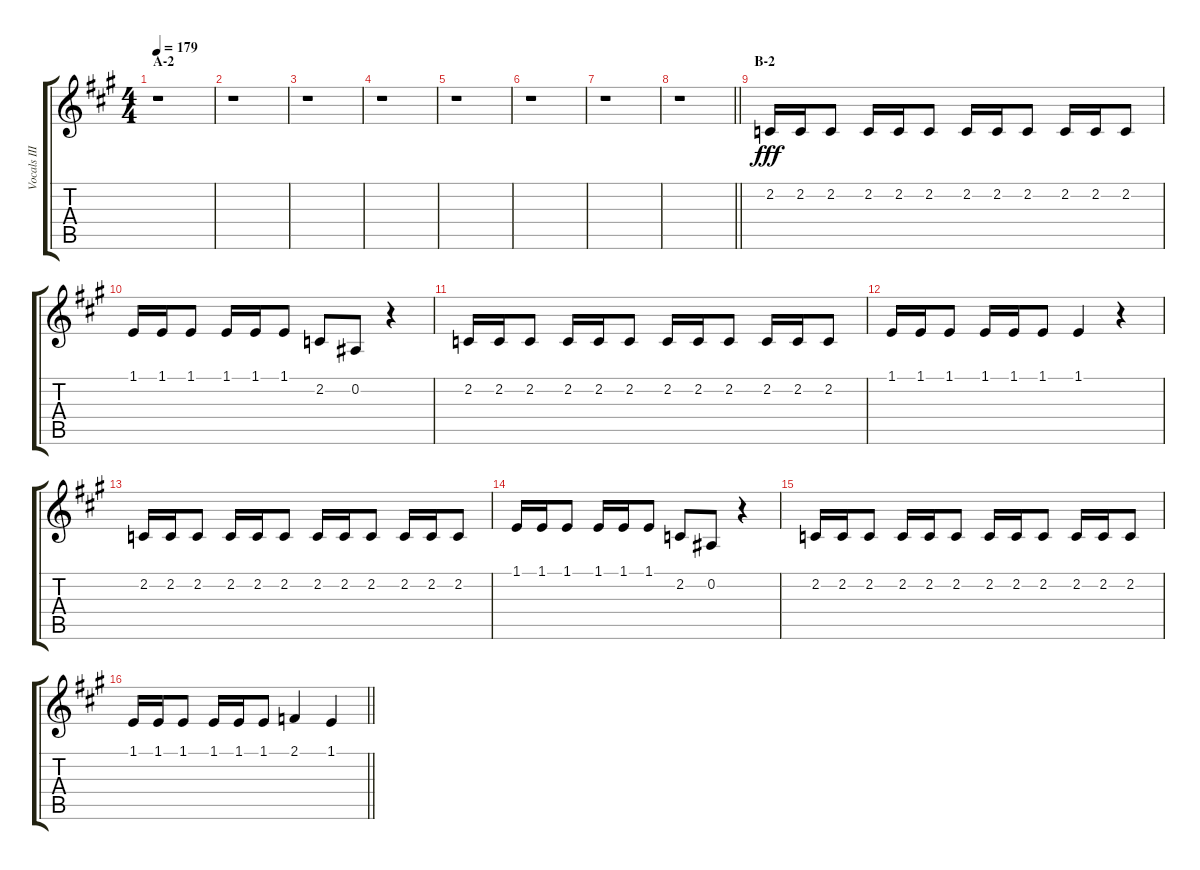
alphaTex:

\track ("Vocals III" "Vocals III") {instrument voiceoohs}
\staff {score tabs}
\tuning (Eb4 Bb3 Gb3 Db3 Ab2 Eb2) {hide}
\ts (4 4)
\section ("" "A-2")
\tempo 179
\clef g2
\ks a
r.1{dy fff} |
r.1 |
r.1 |
r.1 |
r.1 |
r.1 |
r.1 |
\barLineRight lightlight
r.1 |
\section ("" "B-2")
2.2.16 2.2.16 2.2.8 2.2.16 2.2.16 2.2.8 2.2.16 2.2.16 2.2.8 2.2.16 2.2.16 2.2.8 |
1.1.16 1.1.16 1.1.8 1.1.16 1.1.16 1.1.8 2.2.8 0.2.8 r.4 |
2.2.16 2.2.16 2.2.8 2.2.16 2.2.16 2.2.8 2.2.16 2.2.16 2.2.8 2.2.16 2.2.16 2.2.8 |
1.1.16 1.1.16 1.1.8 1.1.16 1.1.16 1.1.8 1.1.4 r.4 |
2.2.16 2.2.16 2.2.8 2.2.16 2.2.16 2.2.8 2.2.16 2.2.16 2.2.8 2.2.16 2.2.16 2.2.8 |
1.1.16 1.1.16 1.1.8 1.1.16 1.1.16 1.1.8 2.2.8 0.2.8 r.4 |
2.2.16 2.2.16 2.2.8 2.2.16 2.2.16 2.2.8 2.2.16 2.2.16 2.2.8 2.2.16 2.2.16 2.2.8 |
\barLineRight lightlight
1.1.16 1.1.16 1.1.8 1.1.16 1.1.16 1.1.8 2.1.4 1.1.4
